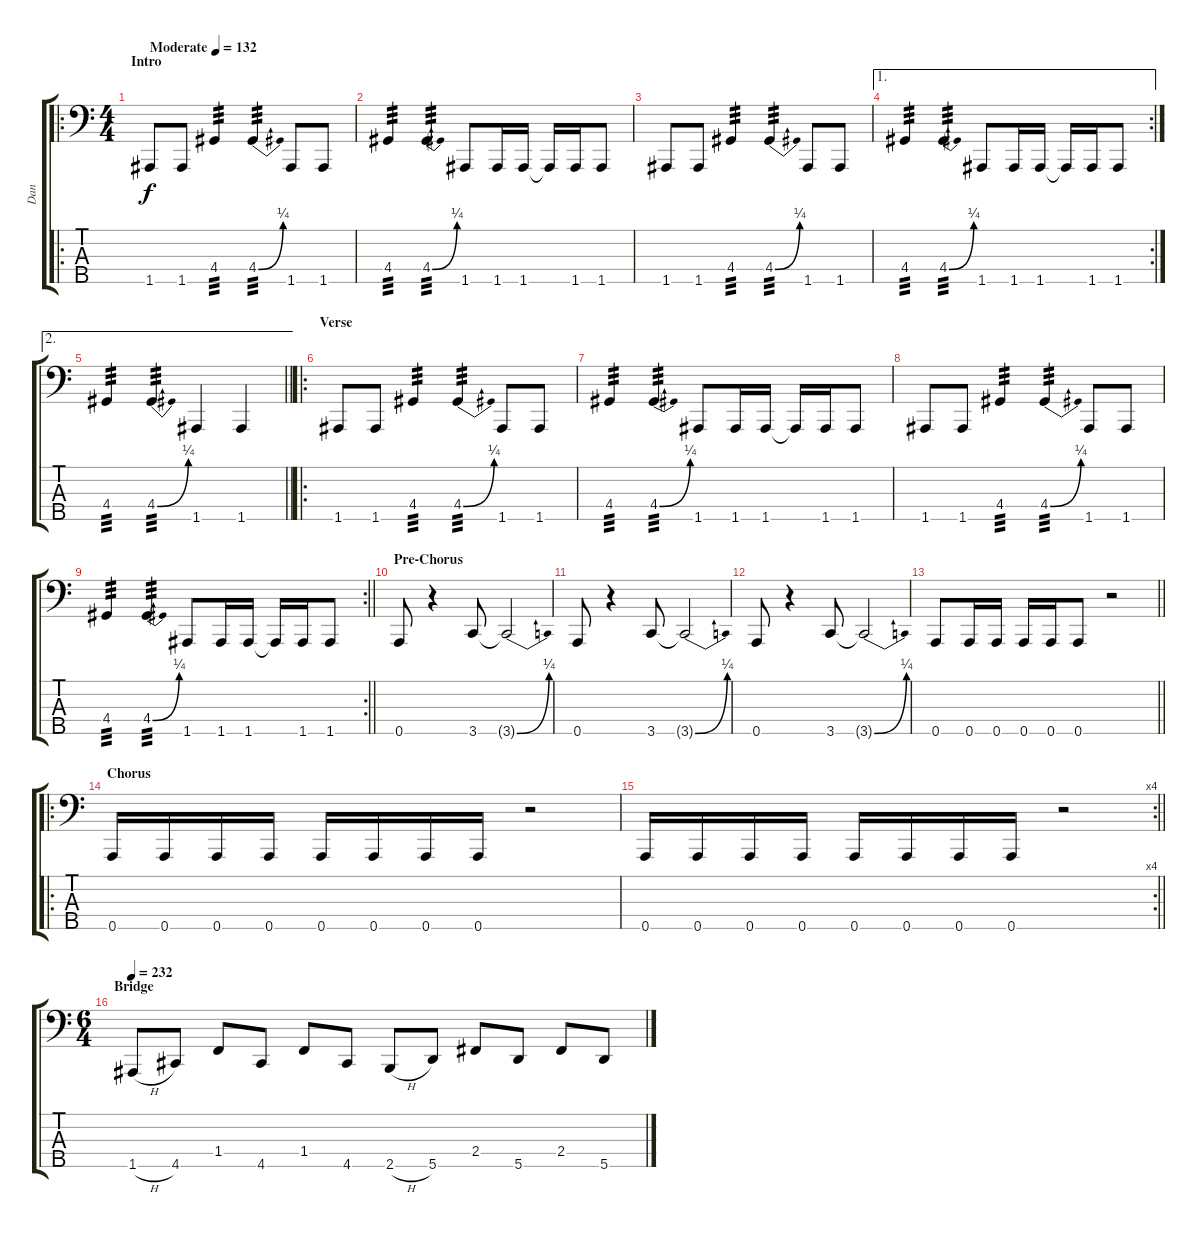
\track ("Dan" "Dan") {instrument electricbasspick}
\staff {score tabs}
\tuning (G2 D2 A1 E1 A0) {hide}
\ro
\ts (4 4)
\section ("" "Intro")
\tempo (132 "Moderate")
\clef f4
\ks c
1.5.8{dy f instrument electricbasspick} 1.5.8 4.4.4{tp 3} 4.4{be (bend 0 0 60 1)}.4{tp 3} 1.5.8 1.5.8 |
4.4.4{tp 3} 4.4{be (bend 0 0 60 1)}.4{tp 3} 1.5.8 1.5.16 1.5.16 1.5{t}.16 1.5.16 1.5.8 |
1.5.8 1.5.8 4.4.4{tp 3} 4.4{be (bend 0 0 60 1)}.4{tp 3} 1.5.8 1.5.8 |
\ae 1
\rc 2
4.4.4{tp 3} 4.4{be (bend 0 0 60 1)}.4{tp 3} 1.5.8 1.5.16 1.5.16 1.5{t}.16 1.5.16 1.5.8 |
\ae 2
\barLineRight lightlight
4.4.4{tp 3} 4.4{be (bend 0 0 60 1)}.4{tp 3} 1.5.4 1.5.4 |
\ro
\section ("" "Verse")
1.5.8 1.5.8 4.4.4{tp 3} 4.4{be (bend 0 0 60 1)}.4{tp 3} 1.5.8 1.5.8 |
4.4.4{tp 3} 4.4{be (bend 0 0 60 1)}.4{tp 3} 1.5.8 1.5.16 1.5.16 1.5{t}.16 1.5.16 1.5.8 |
1.5.8 1.5.8 4.4.4{tp 3} 4.4{be (bend 0 0 60 1)}.4{tp 3} 1.5.8 1.5.8 |
\rc 2
\barLineRight lightlight
4.4.4{tp 3} 4.4{be (bend 0 0 60 1)}.4{tp 3} 1.5.8 1.5.16 1.5.16 1.5{t}.16 1.5.16 1.5.8 |
\section ("" "Pre-Chorus")
0.5.8 r.4 3.5.8 3.5{be (bend 0 0 60 1) t}.2 |
0.5.8 r.4 3.5.8 3.5{be (bend 0 0 60 1) t}.2 |
0.5.8 r.4 3.5.8 3.5{be (bend 0 0 60 1) t}.2 |
\barLineRight lightlight
0.5.8 0.5.16 0.5.16 0.5.16 0.5.16 0.5.8 r.2 |
\ro
\section ("" "Chorus")
0.5.16 0.5.16 0.5.16 0.5.16 0.5.16 0.5.16 0.5.16 0.5.16 r.2 |
\rc 4
\barLineRight lightlight
0.5.16 0.5.16 0.5.16 0.5.16 0.5.16 0.5.16 0.5.16 0.5.16 r.2 |
\ts (6 4)
\section ("" "Bridge")
\tempo 232
1.5{h}.8 4.5.8 1.4.8 4.5.8 1.4.8 4.5.8 2.5{h}.8 5.5.8 2.4.8 5.5.8 2.4.8 5.5.8
